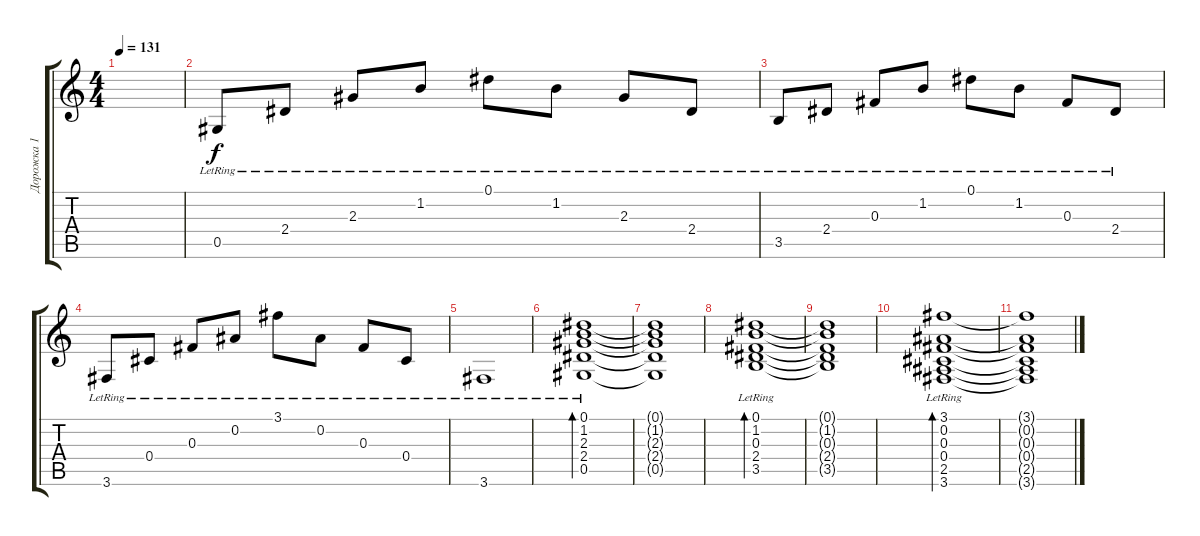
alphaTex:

\track ("Дорожка 1" "Дорожка 1") {instrument acousticguitarsteel}
\staff {score tabs}
\tuning (Eb4 Bb3 Gb3 Db3 Ab2 Eb2) {hide}
\ts (4 4)
\tempo 131
\clef g2
\ks c
|
0.5{lr}.8 2.4{lr}.8 2.3{lr}.8 1.2{lr}.8 0.1{lr}.8 1.2{lr}.8 2.3{lr}.8 2.4{lr}.8 |
3.5{lr}.8 2.4{lr}.8 0.3{lr}.8 1.2{lr}.8 0.1{lr}.8 1.2{lr}.8 0.3{lr}.8 2.4{lr}.8 |
3.6{lr}.8 0.4{lr}.8 0.3{lr}.8 0.2{lr}.8 3.1{lr}.8 0.2{lr}.8 0.3{lr}.8 0.4{lr}.8 |
3.6{lr}.1 |
(0.1{lr} 1.2{lr} 2.3{lr} 2.4{lr} 0.5{lr}).1{bd 480} |
(0.1{t} 1.2{t} 2.3{t} 2.4{t} 0.5{t}).1 |
(0.1{lr} 1.2{lr} 0.3{lr} 2.4{lr} 3.5{lr}).1{bd 480} |
(0.1{t} 1.2{t} 0.3{t} 2.4{t} 3.5{t}).1 |
(3.1{lr} 0.2{lr} 0.3{lr} 0.4{lr} 2.5{lr} 3.6{lr}).1{bd 480} |
(3.1{t} 0.2{t} 0.3{t} 0.4{t} 2.5{t} 3.6{t}).1
